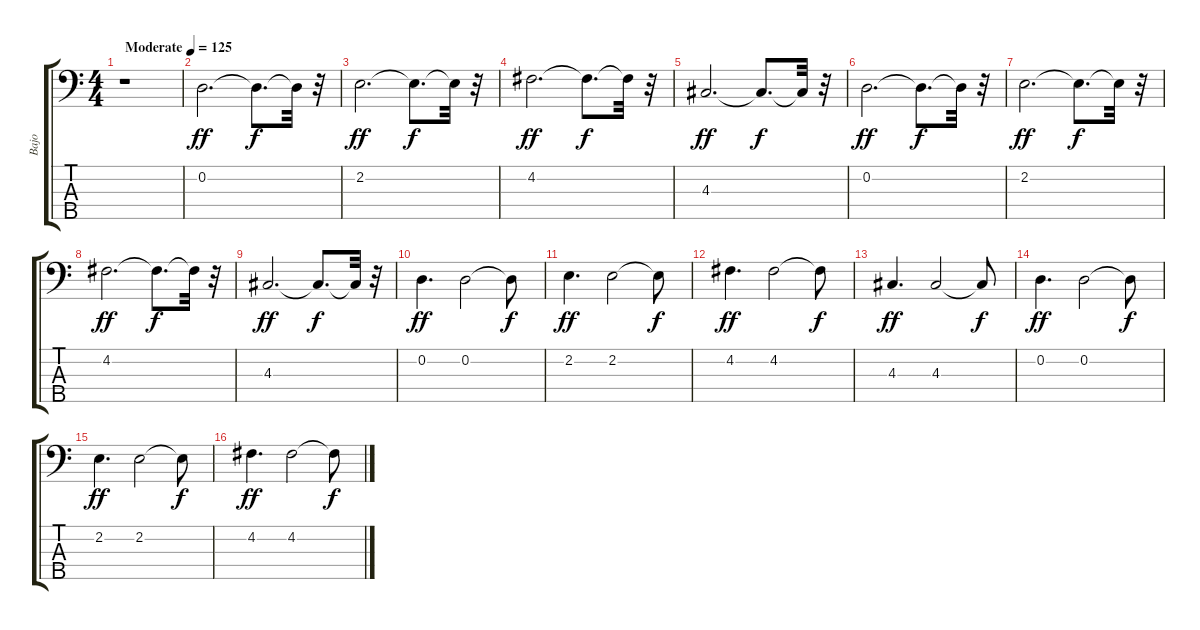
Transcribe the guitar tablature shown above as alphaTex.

\track ("Bajo" "Bajo") {instrument fretlessbass}
\staff {score tabs}
\tuning (G2 D2 A1 E1 B0) {hide}
\ts (4 4)
\tempo (125 "Moderate")
\clef f4
\ks c
r.1{dy ff instrument fretlessbass} |
0.2.2{d} 0.2{t}.8{d dy f} 0.2{t}.32 r.32 |
2.2.2{d dy ff} 2.2{t}.8{d dy f} 2.2{t}.32 r.32 |
4.2.2{d dy ff} 4.2{t}.8{d dy f} 4.2{t}.32 r.32 |
4.3.2{d dy ff} 4.3{t}.8{d dy f} 4.3{t}.32 r.32 |
0.2.2{d dy ff} 0.2{t}.8{d dy f} 0.2{t}.32 r.32 |
2.2.2{d dy ff} 2.2{t}.8{d dy f} 2.2{t}.32 r.32 |
4.2.2{d dy ff} 4.2{t}.8{d dy f} 4.2{t}.32 r.32 |
4.3.2{d dy ff} 4.3{t}.8{d dy f} 4.3{t}.32 r.32 |
0.2.4{d dy ff} 0.2.2 0.2{t}.8{dy f} |
2.2.4{d dy ff} 2.2.2 2.2{t}.8{dy f} |
4.2.4{d dy ff} 4.2.2 4.2{t}.8{dy f} |
4.3.4{d dy ff} 4.3.2 4.3{t}.8{dy f} |
0.2.4{d dy ff} 0.2.2 0.2{t}.8{dy f} |
2.2.4{d dy ff} 2.2.2 2.2{t}.8{dy f} |
4.2.4{d dy ff} 4.2.2 4.2{t}.8{dy f}
